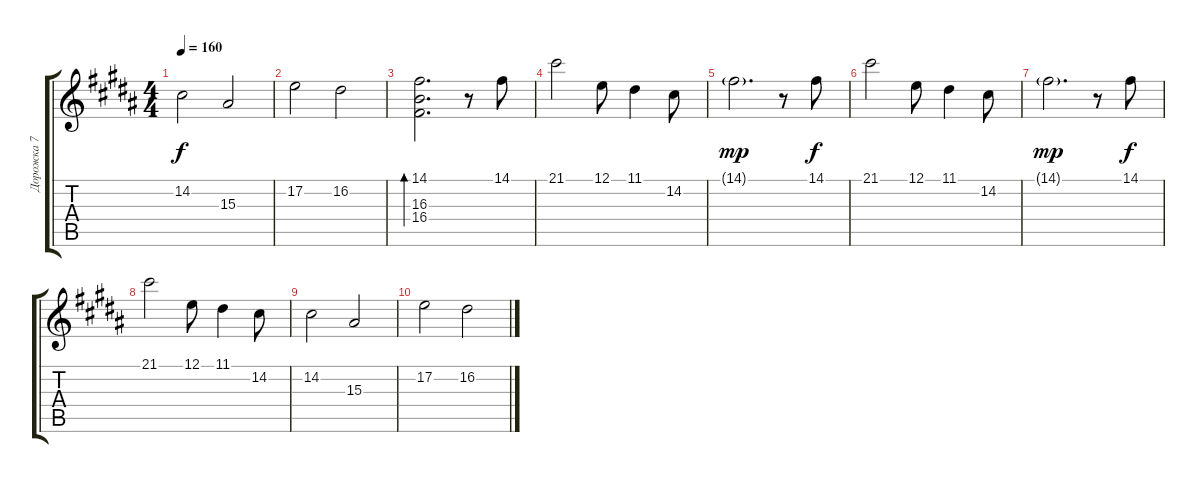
\track ("Дорожка 7" "Дорожка 7") {instrument brightacousticpiano}
\staff {score tabs}
\tuning (E4 B3 G3 D3 A2 E2) {hide}
\ts (4 4)
\tempo 160
\clef g2
\ks b
14.2.2{dy f} 15.3.2 |
17.2.2 16.2.2 |
(14.1 16.3 16.4).2{d bd 480} r.8 14.1.8 |
21.1.2 12.1.8 11.1.4 14.2.8 |
14.1{g}.2{d dy mp} r.8 14.1.8{dy f} |
21.1.2 12.1.8 11.1.4 14.2.8 |
14.1{g}.2{d dy mp} r.8 14.1.8{dy f} |
21.1.2 12.1.8 11.1.4 14.2.8 |
14.2.2 15.3.2 |
17.2.2 16.2.2
